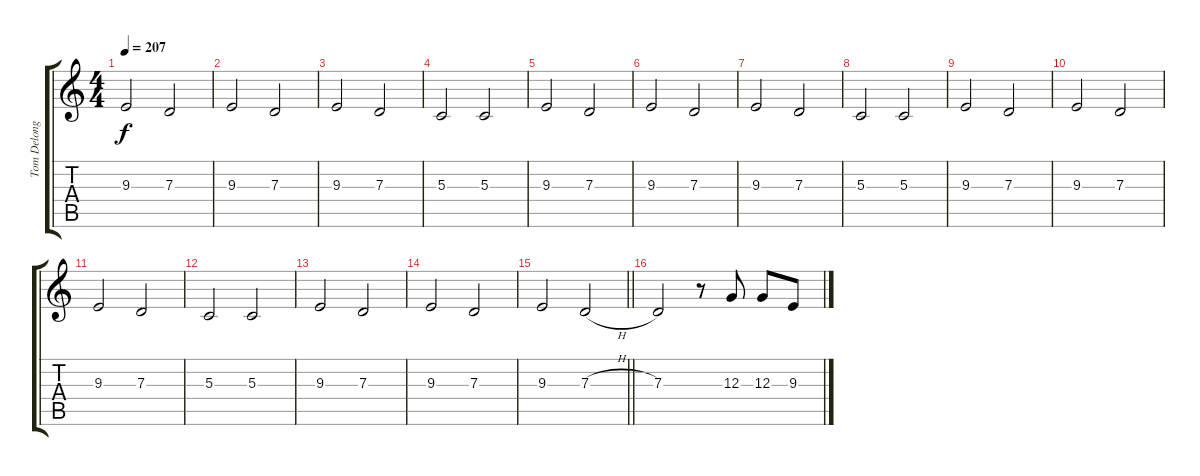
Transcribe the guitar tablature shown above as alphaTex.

\track ("Tom Delonge Vocal" "Tom Delong") {instrument lead8bassandlead}
\staff {score tabs}
\tuning (E4 B3 G3 D3 A2 E2) {hide}
\ts (4 4)
\tempo 207
\clef g2
\ks c
9.3.2{dy f} 7.3.2 |
9.3.2 7.3.2 |
9.3.2 7.3.2 |
5.3.2 5.3.2 |
9.3.2 7.3.2 |
9.3.2 7.3.2 |
9.3.2 7.3.2 |
5.3.2 5.3.2 |
9.3.2 7.3.2 |
9.3.2 7.3.2 |
9.3.2 7.3.2 |
5.3.2 5.3.2 |
9.3.2 7.3.2 |
9.3.2 7.3.2 |
\barLineRight lightlight
9.3.2 7.3{h}.2 |
7.3.2 r.8 12.3.8 12.3.8 9.3.8
